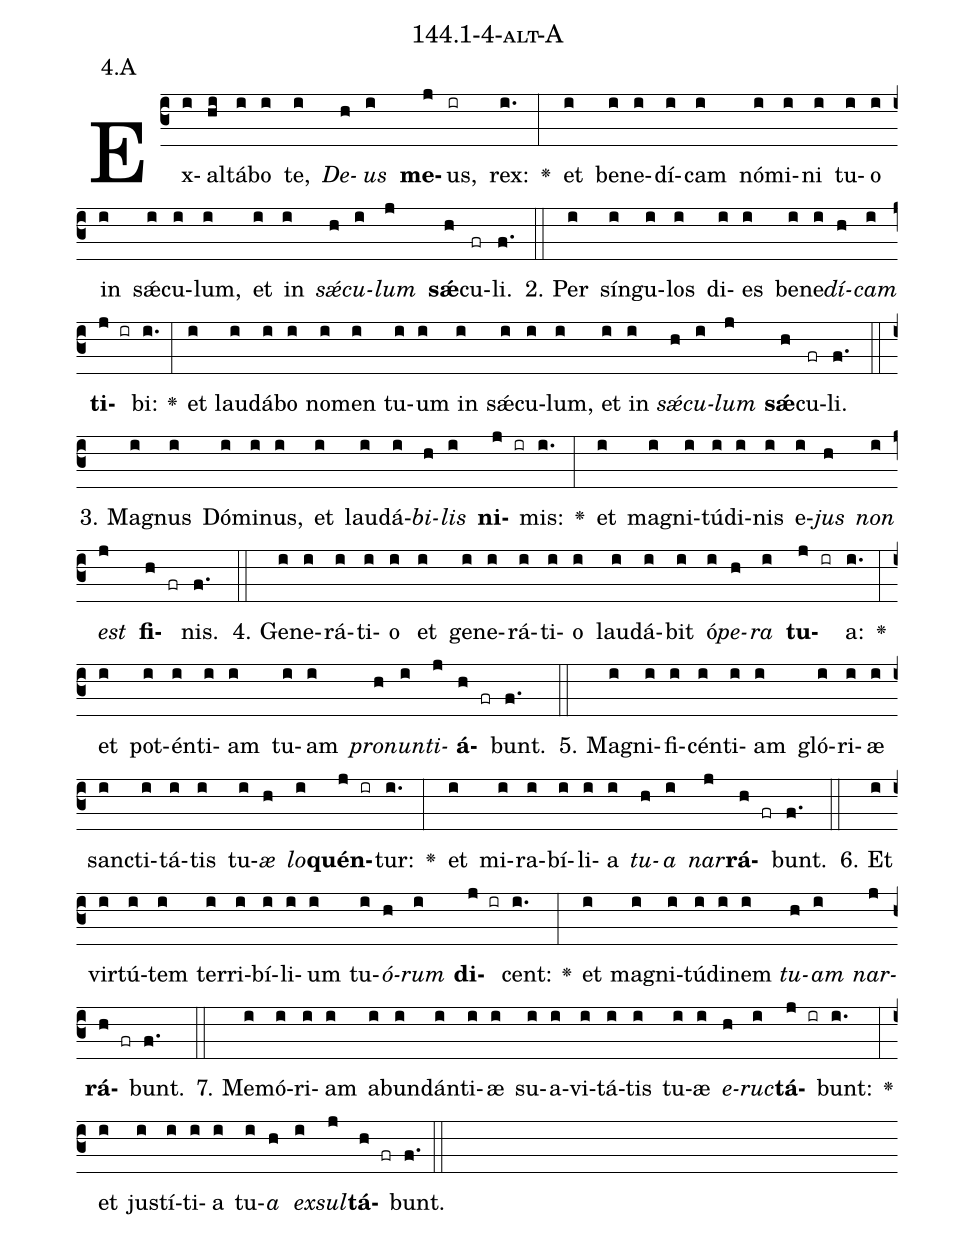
name: 144.1-4-alt-A;
annotation: 4.A;
%%
(c3)Ex(i)al(hi)tá(i)bo(i) te,(i) <i>De</i>(h)<i>us</i>(i) <b>me</b>(j)us,(ir) rex:(i.) <v>\greheightstar</v>(:) et(i) be(i)ne(i)dí(i)cam(i) nó(i)mi(i)ni(i) tu(i)o(i) in(i) sǽ(i)cu(i)lum,(i) et(i) in(i) <i>sǽ</i>(h)<i>cu</i>(i)<i>lum</i>(j) <b>sǽ</b>(h)cu(fr)li.(f.) (::)
2. Per(i) sín(i)gu(i)los(i) di(i)es(i) be(i)ne(i)<i>dí</i>(h)<i>cam</i>(i) <b>ti</b>(j ir)bi:(i.) <v>\greheightstar</v>(:) et(i) lau(i)dá(i)bo(i) no(i)men(i) tu(i)um(i) in(i) sǽ(i)cu(i)lum,(i) et(i) in(i) <i>sǽ</i>(h)<i>cu</i>(i)<i>lum</i>(j) <b>sǽ</b>(h)cu(fr)li.(f.) (::)
3. Ma(i)gnus(i) Dó(i)mi(i)nus,(i) et(i) lau(i)dá(i)<i>bi</i>(h)<i>lis</i>(i) <b>ni</b>(j ir)mis:(i.) <v>\greheightstar</v>(:) et(i) ma(i)gni(i)tú(i)di(i)nis(i) e(i)<i>jus</i>(h) <i>non</i>(i) <i>est</i>(j) <b>fi</b>(h fr)nis.(f.) (::)
4. Ge(i)ne(i)rá(i)ti(i)o(i) et(i) ge(i)ne(i)rá(i)ti(i)o(i) lau(i)dá(i)bit(i) ó(i)<i>pe</i>(h)<i>ra</i>(i) <b>tu</b>(j ir)a:(i.) <v>\greheightstar</v>(:) et(i) pot(i)én(i)ti(i)am(i) tu(i)am(i) <i>pro</i>(h)<i>nun</i>(i)<i>ti</i>(j)<b>á</b>(h fr)bunt.(f.) (::)
5. Ma(i)gni(i)fi(i)cén(i)ti(i)am(i) gló(i)ri(i)æ(i) sanc(i)ti(i)tá(i)tis(i) tu(i)<i>æ</i>(h) <i>lo</i>(i)<b>quén</b>(j ir)tur:(i.) <v>\greheightstar</v>(:) et(i) mi(i)ra(i)bí(i)li(i)a(i) <i>tu</i>(h)<i>a</i>(i) <i>nar</i>(j)<b>rá</b>(h fr)bunt.(f.) (::)
6. Et(i) vir(i)tú(i)tem(i) ter(i)ri(i)bí(i)li(i)um(i) tu(i)<i>ó</i>(h)<i>rum</i>(i) <b>di</b>(j ir)cent:(i.) <v>\greheightstar</v>(:) et(i) ma(i)gni(i)tú(i)di(i)nem(i) <i>tu</i>(h)<i>am</i>(i) <i>nar</i>(j)<b>rá</b>(h fr)bunt.(f.) (::)
7. Me(i)mó(i)ri(i)am(i) ab(i)un(i)dán(i)ti(i)æ(i) su(i)a(i)vi(i)tá(i)tis(i) tu(i)æ(i) <i>e</i>(h)<i>ruc</i>(i)<b>tá</b>(j ir)bunt:(i.) <v>\greheightstar</v>(:) et(i) jus(i)tí(i)ti(i)a(i) tu(i)<i>a</i>(h) <i>ex</i>(i)<i>sul</i>(j)<b>tá</b>(h fr)bunt.(f.) (::)
